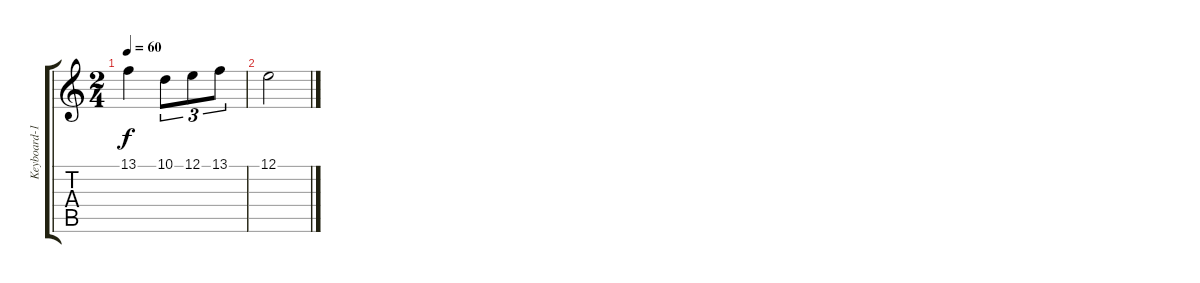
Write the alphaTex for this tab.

\track ("Keyboard-1" "Keyboard-1") {instrument dulcimer}
\staff {score tabs}
\tuning (E4 B3 G3 D3 A2 E2) {hide}
\ts (2 4)
\tempo 60
\clef g2
\ks c
13.1.4{dy f} 10.1.8{tu (3 2)} 12.1.8{tu (3 2)} 13.1.8{tu (3 2)} |
12.1.2
